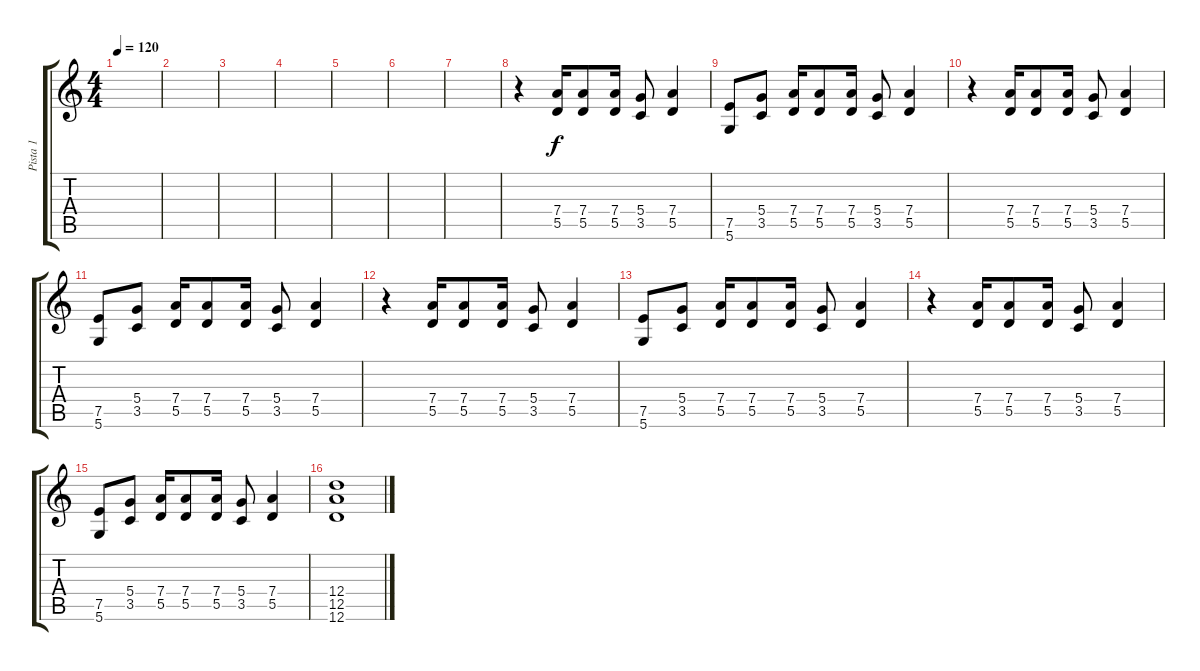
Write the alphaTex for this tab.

\track ("Pista 1" "Pista 1") {instrument distortionguitar}
\staff {score tabs}
\tuning (E4 B3 G3 D3 A2 D2) {hide}
\ts (4 4)
\tempo 120
\clef g2
\ks c
|
|
|
|
|
|
|
r.4 (7.4 5.5).16 (7.4 5.5).8 (7.4 5.5).16 (5.4 3.5).8 (7.4 5.5).4 |
(7.5 5.6).8 (5.4 3.5).8 (7.4 5.5).16 (7.4 5.5).8 (7.4 5.5).16 (5.4 3.5).8 (7.4 5.5).4 |
r.4 (7.4 5.5).16 (7.4 5.5).8 (7.4 5.5).16 (5.4 3.5).8 (7.4 5.5).4 |
(7.5 5.6).8 (5.4 3.5).8 (7.4 5.5).16 (7.4 5.5).8 (7.4 5.5).16 (5.4 3.5).8 (7.4 5.5).4 |
r.4 (7.4 5.5).16 (7.4 5.5).8 (7.4 5.5).16 (5.4 3.5).8 (7.4 5.5).4 |
(7.5 5.6).8 (5.4 3.5).8 (7.4 5.5).16 (7.4 5.5).8 (7.4 5.5).16 (5.4 3.5).8 (7.4 5.5).4 |
r.4 (7.4 5.5).16 (7.4 5.5).8 (7.4 5.5).16 (5.4 3.5).8 (7.4 5.5).4 |
(7.5 5.6).8 (5.4 3.5).8 (7.4 5.5).16 (7.4 5.5).8 (7.4 5.5).16 (5.4 3.5).8 (7.4 5.5).4 |
(12.4 12.5 12.6).1
